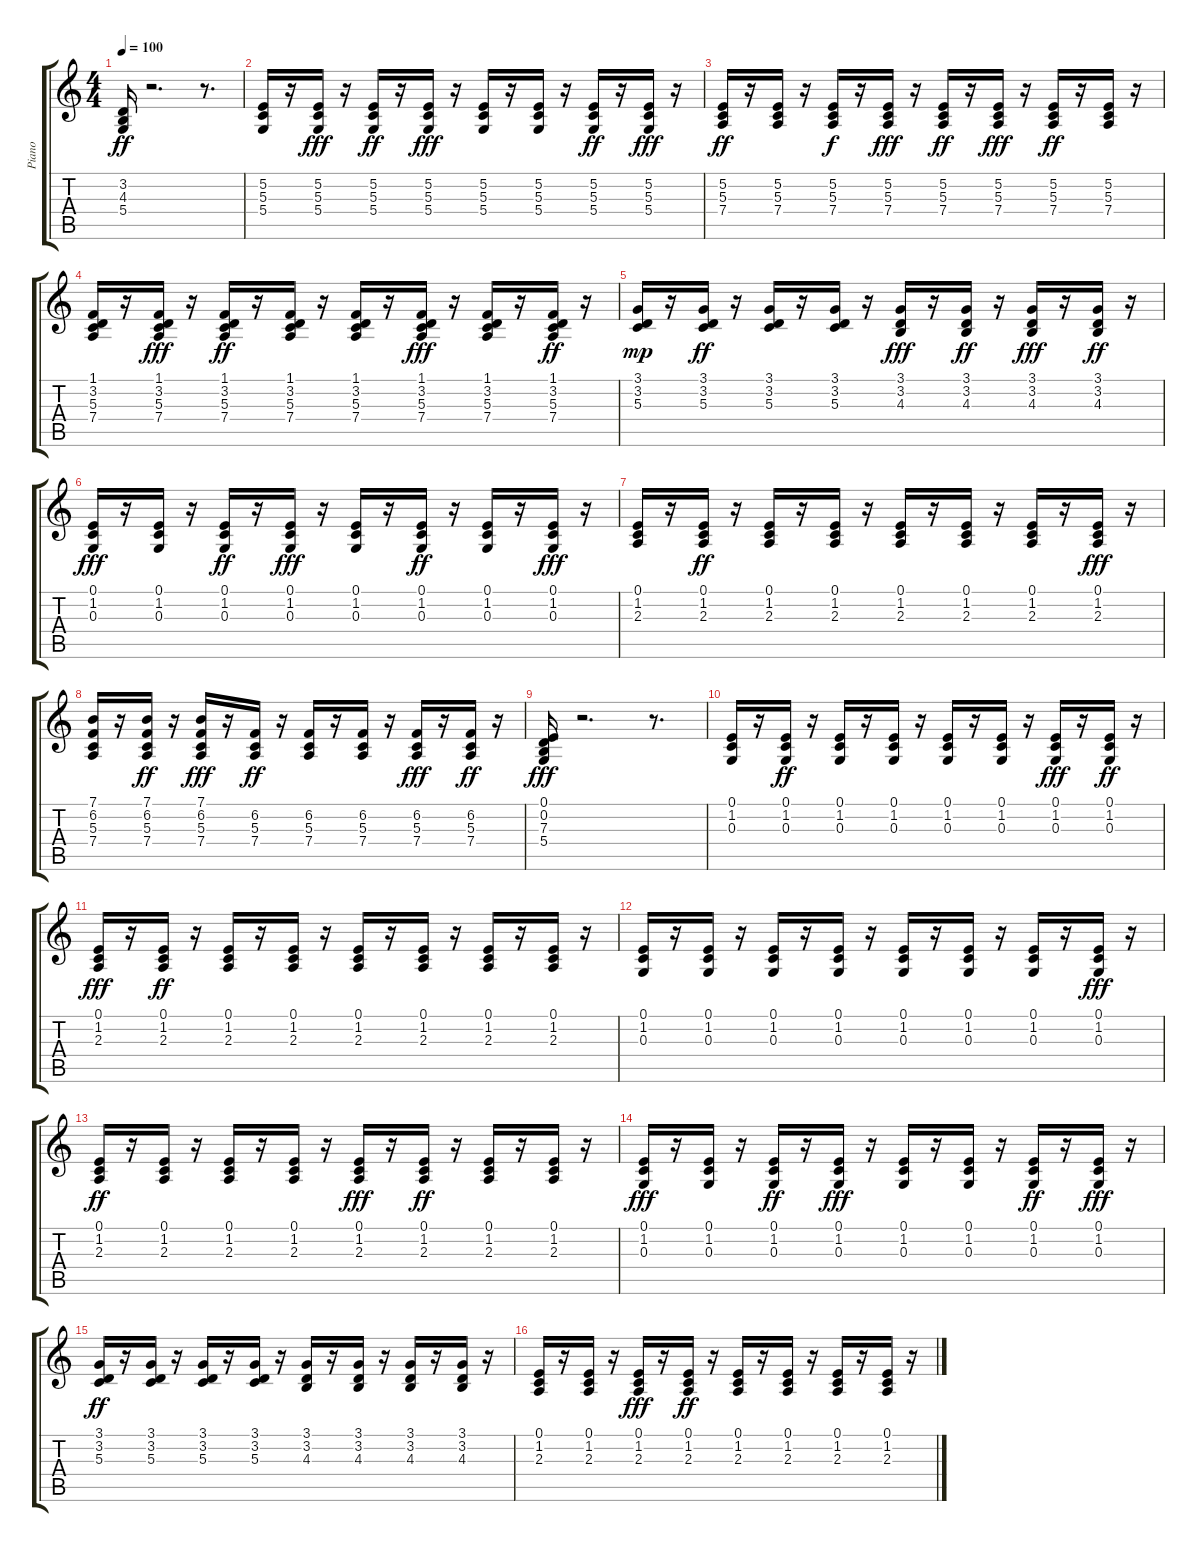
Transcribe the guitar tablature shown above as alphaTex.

\track ("Piano" "Piano") {instrument electricgrandpiano}
\staff {score tabs}
\tuning (E4 B3 G3 D3 A2 E2) {hide}
\ts (4 4)
\tempo 100
\clef g2
\ks c
(3.2 4.3 5.4).16{dy ff} r.2{d} r.8{d} |
(5.2 5.3 5.4).16 r.16 (5.2 5.3 5.4).16{dy fff} r.16 (5.2 5.3 5.4).16{dy ff} r.16 (5.2 5.3 5.4).16{dy fff} r.16 (5.2 5.3 5.4).16 r.16 (5.2 5.3 5.4).16 r.16 (5.2 5.3 5.4).16{dy ff} r.16 (5.2 5.3 5.4).16{dy fff} r.16 |
(5.2 5.3 7.4).16{dy ff} r.16 (5.2 5.3 7.4).16 r.16 (5.2 5.3 7.4).16{dy f} r.16 (5.2 5.3 7.4).16{dy fff} r.16 (5.2 5.3 7.4).16{dy ff} r.16 (5.2 5.3 7.4).16{dy fff} r.16 (5.2 5.3 7.4).16{dy ff} r.16 (5.2 5.3 7.4).16 r.16 |
(1.1 3.2 5.3 7.4).16 r.16 (1.1 3.2 5.3 7.4).16{dy fff} r.16 (1.1 3.2 5.3 7.4).16{dy ff} r.16 (1.1 3.2 5.3 7.4).16 r.16 (1.1 3.2 5.3 7.4).16 r.16 (1.1 3.2 5.3 7.4).16{dy fff} r.16 (1.1 3.2 5.3 7.4).16 r.16 (1.1 3.2 5.3 7.4).16{dy ff} r.16 |
(3.1 3.2 5.3).16{dy mp} r.16 (3.1 3.2 5.3).16{dy ff} r.16 (3.1 3.2 5.3).16 r.16 (3.1 3.2 5.3).16 r.16 (3.1 3.2 4.3).16{dy fff} r.16 (3.1 3.2 4.3).16{dy ff} r.16 (3.1 3.2 4.3).16{dy fff} r.16 (3.1 3.2 4.3).16{dy ff} r.16 |
(0.1 1.2 0.3).16{dy fff} r.16 (0.1 1.2 0.3).16 r.16 (0.1 1.2 0.3).16{dy ff} r.16 (0.1 1.2 0.3).16{dy fff} r.16 (0.1 1.2 0.3).16 r.16 (0.1 1.2 0.3).16{dy ff} r.16 (0.1 1.2 0.3).16 r.16 (0.1 1.2 0.3).16{dy fff} r.16 |
(0.1 1.2 2.3).16 r.16 (0.1 1.2 2.3).16{dy ff} r.16 (0.1 1.2 2.3).16 r.16 (0.1 1.2 2.3).16 r.16 (0.1 1.2 2.3).16 r.16 (0.1 1.2 2.3).16 r.16 (0.1 1.2 2.3).16 r.16 (0.1 1.2 2.3).16{dy fff} r.16 |
(7.1 6.2 5.3 7.4).16 r.16 (7.1 6.2 5.3 7.4).16{dy ff} r.16 (7.1 6.2 5.3 7.4).16{dy fff} r.16 (6.2 5.3 7.4).16{dy ff} r.16 (6.2 5.3 7.4).16 r.16 (6.2 5.3 7.4).16 r.16 (6.2 5.3 7.4).16{dy fff} r.16 (6.2 5.3 7.4).16{dy ff} r.16 |
(0.1 0.2 7.3 5.4).16{dy fff} r.2{d} r.8{d} |
(0.1 1.2 0.3).16 r.16 (0.1 1.2 0.3).16{dy ff} r.16 (0.1 1.2 0.3).16 r.16 (0.1 1.2 0.3).16 r.16 (0.1 1.2 0.3).16 r.16 (0.1 1.2 0.3).16 r.16 (0.1 1.2 0.3).16{dy fff} r.16 (0.1 1.2 0.3).16{dy ff} r.16 |
(0.1 1.2 2.3).16{dy fff} r.16 (0.1 1.2 2.3).16{dy ff} r.16 (0.1 1.2 2.3).16 r.16 (0.1 1.2 2.3).16 r.16 (0.1 1.2 2.3).16 r.16 (0.1 1.2 2.3).16 r.16 (0.1 1.2 2.3).16 r.16 (0.1 1.2 2.3).16 r.16 |
(0.1 1.2 0.3).16 r.16 (0.1 1.2 0.3).16 r.16 (0.1 1.2 0.3).16 r.16 (0.1 1.2 0.3).16 r.16 (0.1 1.2 0.3).16 r.16 (0.1 1.2 0.3).16 r.16 (0.1 1.2 0.3).16 r.16 (0.1 1.2 0.3).16{dy fff} r.16 |
(0.1 1.2 2.3).16{dy ff} r.16 (0.1 1.2 2.3).16 r.16 (0.1 1.2 2.3).16 r.16 (0.1 1.2 2.3).16 r.16 (0.1 1.2 2.3).16{dy fff} r.16 (0.1 1.2 2.3).16{dy ff} r.16 (0.1 1.2 2.3).16 r.16 (0.1 1.2 2.3).16 r.16 |
(0.1 1.2 0.3).16{dy fff} r.16 (0.1 1.2 0.3).16 r.16 (0.1 1.2 0.3).16{dy ff} r.16 (0.1 1.2 0.3).16{dy fff} r.16 (0.1 1.2 0.3).16 r.16 (0.1 1.2 0.3).16 r.16 (0.1 1.2 0.3).16{dy ff} r.16 (0.1 1.2 0.3).16{dy fff} r.16 |
(3.1 3.2 5.3).16{dy ff} r.16 (3.1 3.2 5.3).16 r.16 (3.1 3.2 5.3).16 r.16 (3.1 3.2 5.3).16 r.16 (3.1 3.2 4.3).16 r.16 (3.1 3.2 4.3).16 r.16 (3.1 3.2 4.3).16 r.16 (3.1 3.2 4.3).16 r.16 |
(0.1 1.2 2.3).16 r.16 (0.1 1.2 2.3).16 r.16 (0.1 1.2 2.3).16{dy fff} r.16 (0.1 1.2 2.3).16{dy ff} r.16 (0.1 1.2 2.3).16 r.16 (0.1 1.2 2.3).16 r.16 (0.1 1.2 2.3).16 r.16 (0.1 1.2 2.3).16 r.16
